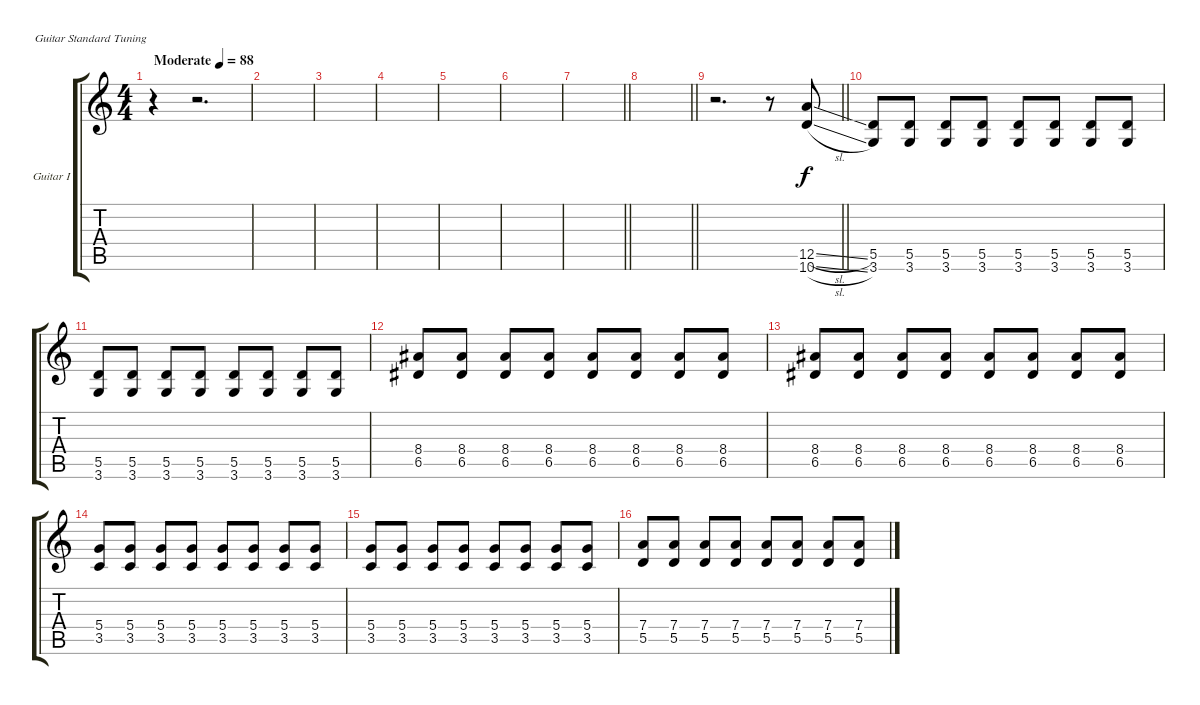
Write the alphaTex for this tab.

\bracketExtendMode groupsimilarinstruments
\firstSystemTrackNameOrientation horizontal
\otherSystemsTrackNameOrientation horizontal
\track ("Guitar I" "Guitar I") {instrument distortionguitar}
\staff {score tabs}
\tuning (E4 B3 G3 D3 A2 E2)
\ts (4 4)
\beaming (8 2 2 2 2)
\tempo (88 "Moderate")
\clef g2
\ks c
r.4{dy f instrument distortionguitar} r.2{d} |
|
|
|
|
|
\barLineRight lightlight
|
\barLineRight lightlight
|
\barLineRight lightlight
r.2{d} r.8 (12.5{sl} 10.6{sl}).8 |
(5.5 3.6).8 (5.5 3.6).8 (5.5 3.6).8 (5.5 3.6).8 (5.5 3.6).8 (5.5 3.6).8 (5.5 3.6).8 (5.5 3.6).8 |
(5.5 3.6).8 (5.5 3.6).8 (5.5 3.6).8 (5.5 3.6).8 (5.5 3.6).8 (5.5 3.6).8 (5.5 3.6).8 (5.5 3.6).8 |
(8.4 6.5).8 (8.4 6.5).8 (8.4 6.5).8 (8.4 6.5).8 (8.4 6.5).8 (8.4 6.5).8 (8.4 6.5).8 (8.4 6.5).8 |
(8.4 6.5).8 (8.4 6.5).8 (8.4 6.5).8 (8.4 6.5).8 (8.4 6.5).8 (8.4 6.5).8 (8.4 6.5).8 (8.4 6.5).8 |
(5.4 3.5).8 (5.4 3.5).8 (5.4 3.5).8 (5.4 3.5).8 (5.4 3.5).8 (5.4 3.5).8 (5.4 3.5).8 (5.4 3.5).8 |
(5.4 3.5).8 (5.4 3.5).8 (5.4 3.5).8 (5.4 3.5).8 (5.4 3.5).8 (5.4 3.5).8 (5.4 3.5).8 (5.4 3.5).8 |
(7.4 5.5).8 (7.4 5.5).8 (7.4 5.5).8 (7.4 5.5).8 (7.4 5.5).8 (7.4 5.5).8 (7.4 5.5).8 (7.4 5.5).8
